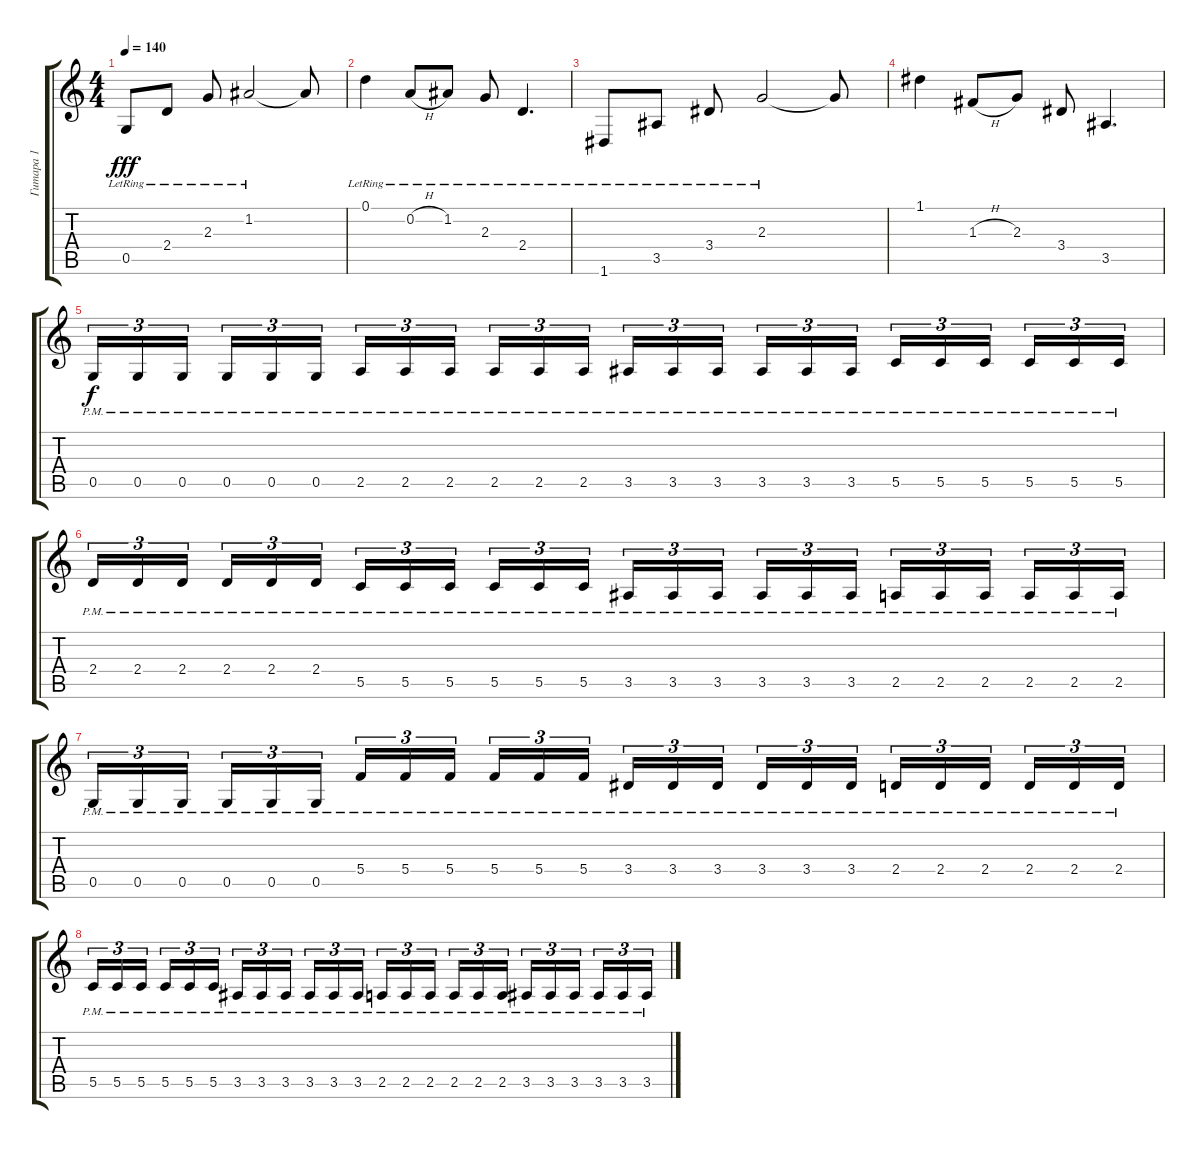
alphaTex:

\track ("Гитара 1" "Гитара 1") {instrument overdrivenguitar}
\staff {score tabs}
\tuning (D4 A3 F3 C3 G2 D2) {hide}
\ts (4 4)
\tempo 140
\clef g2
\ks c
0.5{lr}.8{dy fff} 2.4{lr}.8 2.3{lr}.8 1.2{lr}.2 1.2{t}.8 |
0.1{lr}.4 0.2{h lr}.8 1.2{lr}.8 2.3{lr}.8 2.4{lr}.4{d} |
1.6{lr}.8 3.5{lr}.8 3.4{lr}.8 2.3{lr}.2 2.3{t}.8 |
1.1.4 1.3{h}.8 2.3.8 3.4.8 3.5.4{d} |
0.5{pm}.16{tu (3 2) dy f volume 8 instrument overdrivenguitar} 0.5{pm}.16{tu (3 2)} 0.5{pm}.16{tu (3 2) beam splitsecondary} 0.5{pm}.16{tu (3 2)} 0.5{pm}.16{tu (3 2)} 0.5{pm}.16{tu (3 2)} 2.5{pm}.16{tu (3 2)} 2.5{pm}.16{tu (3 2)} 2.5{pm}.16{tu (3 2) beam splitsecondary} 2.5{pm}.16{tu (3 2)} 2.5{pm}.16{tu (3 2)} 2.5{pm}.16{tu (3 2)} 3.5{pm}.16{tu (3 2)} 3.5{pm}.16{tu (3 2)} 3.5{pm}.16{tu (3 2) beam splitsecondary} 3.5{pm}.16{tu (3 2)} 3.5{pm}.16{tu (3 2)} 3.5{pm}.16{tu (3 2)} 5.5{pm}.16{tu (3 2)} 5.5{pm}.16{tu (3 2)} 5.5{pm}.16{tu (3 2) beam splitsecondary} 5.5{pm}.16{tu (3 2)} 5.5{pm}.16{tu (3 2)} 5.5{pm}.16{tu (3 2)} |
2.4{pm}.16{tu (3 2)} 2.4{pm}.16{tu (3 2)} 2.4{pm}.16{tu (3 2) beam splitsecondary} 2.4{pm}.16{tu (3 2)} 2.4{pm}.16{tu (3 2)} 2.4{pm}.16{tu (3 2)} 5.5{pm}.16{tu (3 2)} 5.5{pm}.16{tu (3 2)} 5.5{pm}.16{tu (3 2) beam splitsecondary} 5.5{pm}.16{tu (3 2)} 5.5{pm}.16{tu (3 2)} 5.5{pm}.16{tu (3 2)} 3.5{pm}.16{tu (3 2)} 3.5{pm}.16{tu (3 2)} 3.5{pm}.16{tu (3 2) beam splitsecondary} 3.5{pm}.16{tu (3 2)} 3.5{pm}.16{tu (3 2)} 3.5{pm}.16{tu (3 2)} 2.5{pm}.16{tu (3 2)} 2.5{pm}.16{tu (3 2)} 2.5{pm}.16{tu (3 2) beam splitsecondary} 2.5{pm}.16{tu (3 2)} 2.5{pm}.16{tu (3 2)} 2.5{pm}.16{tu (3 2)} |
0.5{pm}.16{tu (3 2)} 0.5{pm}.16{tu (3 2)} 0.5{pm}.16{tu (3 2) beam splitsecondary} 0.5{pm}.16{tu (3 2)} 0.5{pm}.16{tu (3 2)} 0.5{pm}.16{tu (3 2)} 5.4{pm}.16{tu (3 2)} 5.4{pm}.16{tu (3 2)} 5.4{pm}.16{tu (3 2) beam splitsecondary} 5.4{pm}.16{tu (3 2)} 5.4{pm}.16{tu (3 2)} 5.4{pm}.16{tu (3 2)} 3.4{pm}.16{tu (3 2)} 3.4{pm}.16{tu (3 2)} 3.4{pm}.16{tu (3 2) beam splitsecondary} 3.4{pm}.16{tu (3 2)} 3.4{pm}.16{tu (3 2)} 3.4{pm}.16{tu (3 2)} 2.4{pm}.16{tu (3 2)} 2.4{pm}.16{tu (3 2)} 2.4{pm}.16{tu (3 2) beam splitsecondary} 2.4{pm}.16{tu (3 2)} 2.4{pm}.16{tu (3 2)} 2.4{pm}.16{tu (3 2)} |
5.5{pm}.16{tu (3 2)} 5.5{pm}.16{tu (3 2)} 5.5{pm}.16{tu (3 2) beam splitsecondary} 5.5{pm}.16{tu (3 2)} 5.5{pm}.16{tu (3 2)} 5.5{pm}.16{tu (3 2)} 3.5{pm}.16{tu (3 2)} 3.5{pm}.16{tu (3 2)} 3.5{pm}.16{tu (3 2) beam splitsecondary} 3.5{pm}.16{tu (3 2)} 3.5{pm}.16{tu (3 2)} 3.5{pm}.16{tu (3 2)} 2.5{pm}.16{tu (3 2)} 2.5{pm}.16{tu (3 2)} 2.5{pm}.16{tu (3 2) beam splitsecondary} 2.5{pm}.16{tu (3 2)} 2.5{pm}.16{tu (3 2)} 2.5{pm}.16{tu (3 2)} 3.5{pm}.16{tu (3 2)} 3.5{pm}.16{tu (3 2)} 3.5{pm}.16{tu (3 2) beam splitsecondary} 3.5{pm}.16{tu (3 2)} 3.5{pm}.16{tu (3 2)} 3.5{pm}.16{tu (3 2)}
